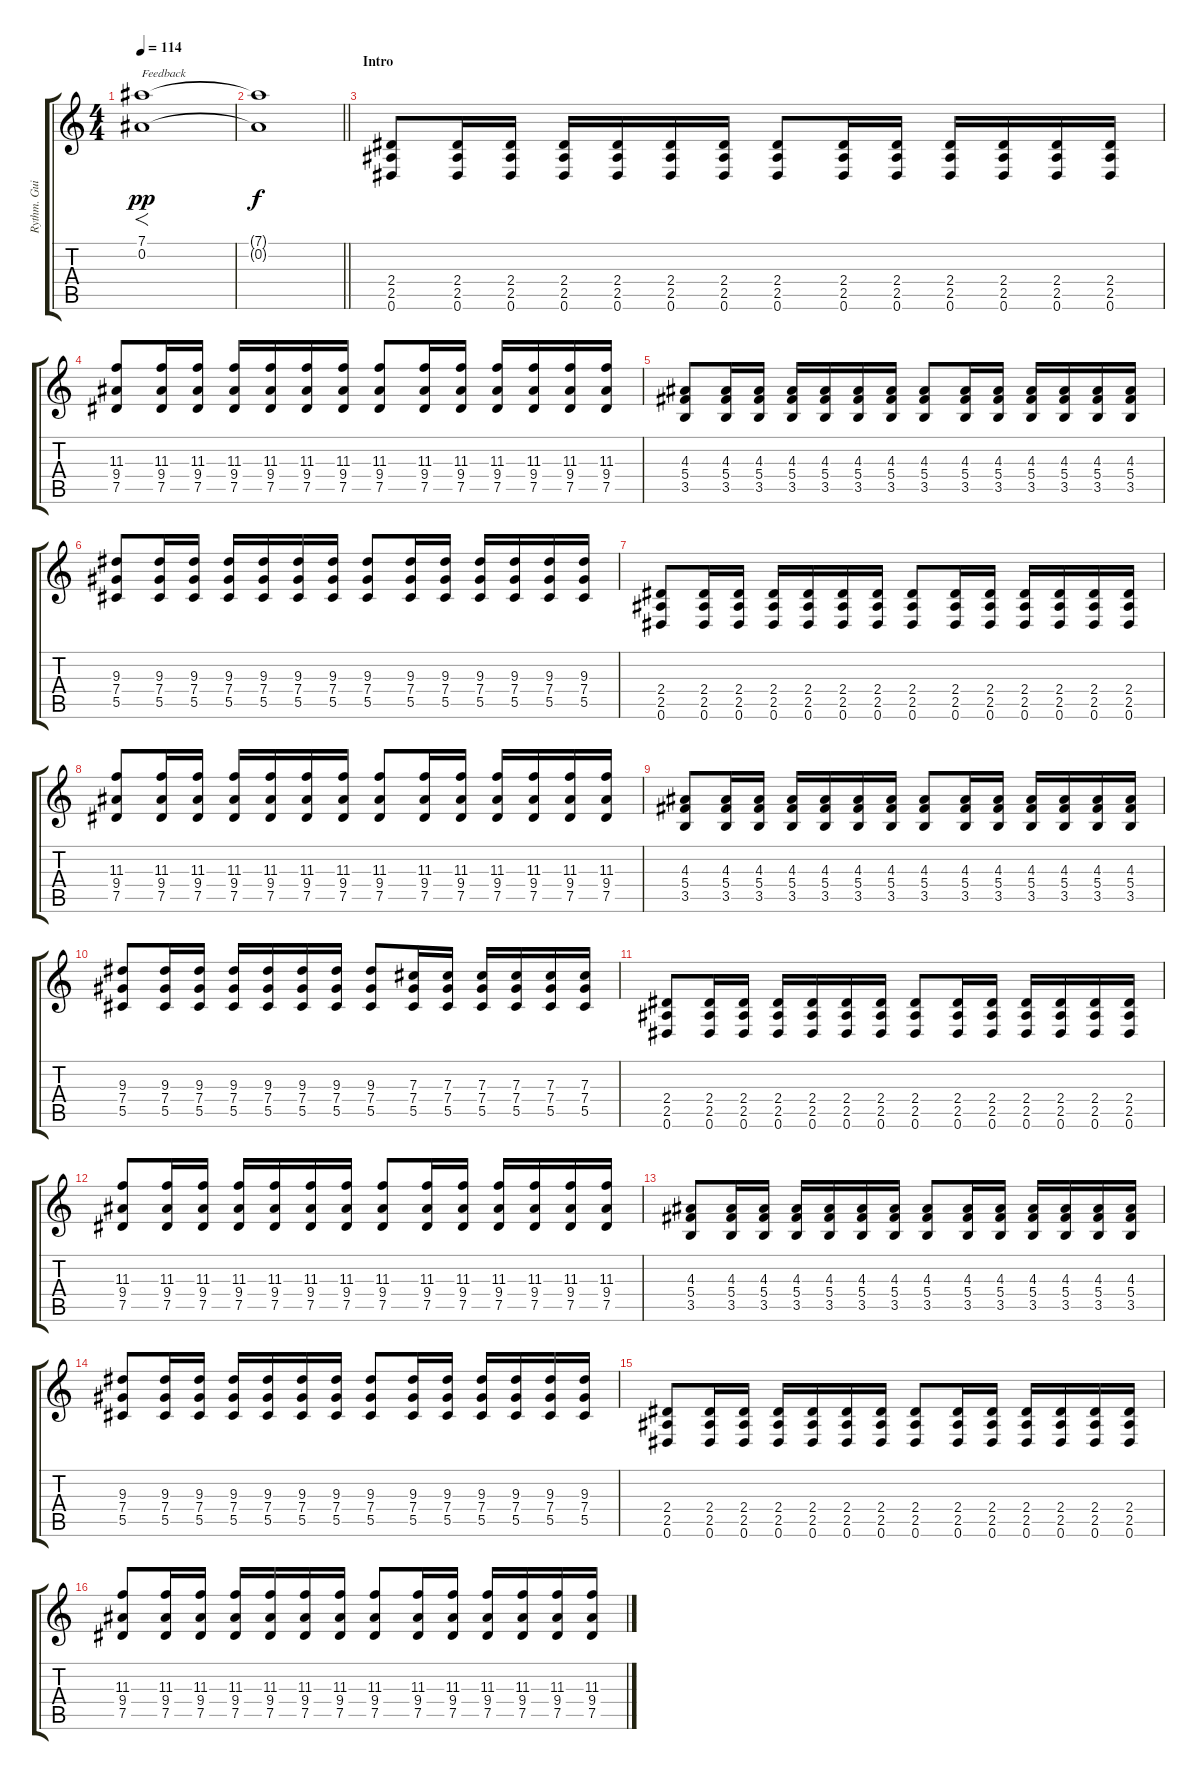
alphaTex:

\track ("Rythm. Guitar" "Rythm. Gui") {instrument distortionguitar}
\staff {score tabs}
\tuning (Eb4 Bb3 Gb3 Db3 Ab2 Eb2) {hide}
\ts (4 4)
\tempo 114
\clef g2
\ks c
(7.1 0.2).1{f txt "Feedback" dy pp instrument distortionguitar} |
\barLineRight lightlight
(7.1{t} 0.2{t}).1{dy f} |
\section ("" "Intro")
(2.4 2.5 0.6).8 (2.4 2.5 0.6).16 (2.4 2.5 0.6).16 (2.4 2.5 0.6).16 (2.4 2.5 0.6).16 (2.4 2.5 0.6).16 (2.4 2.5 0.6).16 (2.4 2.5 0.6).8 (2.4 2.5 0.6).16 (2.4 2.5 0.6).16 (2.4 2.5 0.6).16 (2.4 2.5 0.6).16 (2.4 2.5 0.6).16 (2.4 2.5 0.6).16 |
(11.3 9.4 7.5).8 (11.3 9.4 7.5).16 (11.3 9.4 7.5).16 (11.3 9.4 7.5).16 (11.3 9.4 7.5).16 (11.3 9.4 7.5).16 (11.3 9.4 7.5).16 (11.3 9.4 7.5).8 (11.3 9.4 7.5).16 (11.3 9.4 7.5).16 (11.3 9.4 7.5).16 (11.3 9.4 7.5).16 (11.3 9.4 7.5).16 (11.3 9.4 7.5).16 |
(4.3 5.4 3.5).8 (4.3 5.4 3.5).16 (4.3 5.4 3.5).16 (4.3 5.4 3.5).16 (4.3 5.4 3.5).16 (4.3 5.4 3.5).16 (4.3 5.4 3.5).16 (4.3 5.4 3.5).8 (4.3 5.4 3.5).16 (4.3 5.4 3.5).16 (4.3 5.4 3.5).16 (4.3 5.4 3.5).16 (4.3 5.4 3.5).16 (4.3 5.4 3.5).16 |
(9.3 7.4 5.5).8 (9.3 7.4 5.5).16 (9.3 7.4 5.5).16 (9.3 7.4 5.5).16 (9.3 7.4 5.5).16 (9.3 7.4 5.5).16 (9.3 7.4 5.5).16 (9.3 7.4 5.5).8 (9.3 7.4 5.5).16 (9.3 7.4 5.5).16 (9.3 7.4 5.5).16 (9.3 7.4 5.5).16 (9.3 7.4 5.5).16 (9.3 7.4 5.5).16 |
(2.4 2.5 0.6).8 (2.4 2.5 0.6).16 (2.4 2.5 0.6).16 (2.4 2.5 0.6).16 (2.4 2.5 0.6).16 (2.4 2.5 0.6).16 (2.4 2.5 0.6).16 (2.4 2.5 0.6).8 (2.4 2.5 0.6).16 (2.4 2.5 0.6).16 (2.4 2.5 0.6).16 (2.4 2.5 0.6).16 (2.4 2.5 0.6).16 (2.4 2.5 0.6).16 |
(11.3 9.4 7.5).8 (11.3 9.4 7.5).16 (11.3 9.4 7.5).16 (11.3 9.4 7.5).16 (11.3 9.4 7.5).16 (11.3 9.4 7.5).16 (11.3 9.4 7.5).16 (11.3 9.4 7.5).8 (11.3 9.4 7.5).16 (11.3 9.4 7.5).16 (11.3 9.4 7.5).16 (11.3 9.4 7.5).16 (11.3 9.4 7.5).16 (11.3 9.4 7.5).16 |
(4.3 5.4 3.5).8 (4.3 5.4 3.5).16 (4.3 5.4 3.5).16 (4.3 5.4 3.5).16 (4.3 5.4 3.5).16 (4.3 5.4 3.5).16 (4.3 5.4 3.5).16 (4.3 5.4 3.5).8 (4.3 5.4 3.5).16 (4.3 5.4 3.5).16 (4.3 5.4 3.5).16 (4.3 5.4 3.5).16 (4.3 5.4 3.5).16 (4.3 5.4 3.5).16 |
(9.3 7.4 5.5).8 (9.3 7.4 5.5).16 (9.3 7.4 5.5).16 (9.3 7.4 5.5).16 (9.3 7.4 5.5).16 (9.3 7.4 5.5).16 (9.3 7.4 5.5).16 (9.3 7.4 5.5).8 (7.3 7.4 5.5).16 (7.3 7.4 5.5).16 (7.3 7.4 5.5).16 (7.3 7.4 5.5).16 (7.3 7.4 5.5).16 (7.3 7.4 5.5).16 |
(2.4 2.5 0.6).8 (2.4 2.5 0.6).16 (2.4 2.5 0.6).16 (2.4 2.5 0.6).16 (2.4 2.5 0.6).16 (2.4 2.5 0.6).16 (2.4 2.5 0.6).16 (2.4 2.5 0.6).8 (2.4 2.5 0.6).16 (2.4 2.5 0.6).16 (2.4 2.5 0.6).16 (2.4 2.5 0.6).16 (2.4 2.5 0.6).16 (2.4 2.5 0.6).16 |
(11.3 9.4 7.5).8 (11.3 9.4 7.5).16 (11.3 9.4 7.5).16 (11.3 9.4 7.5).16 (11.3 9.4 7.5).16 (11.3 9.4 7.5).16 (11.3 9.4 7.5).16 (11.3 9.4 7.5).8 (11.3 9.4 7.5).16 (11.3 9.4 7.5).16 (11.3 9.4 7.5).16 (11.3 9.4 7.5).16 (11.3 9.4 7.5).16 (11.3 9.4 7.5).16 |
(4.3 5.4 3.5).8 (4.3 5.4 3.5).16 (4.3 5.4 3.5).16 (4.3 5.4 3.5).16 (4.3 5.4 3.5).16 (4.3 5.4 3.5).16 (4.3 5.4 3.5).16 (4.3 5.4 3.5).8 (4.3 5.4 3.5).16 (4.3 5.4 3.5).16 (4.3 5.4 3.5).16 (4.3 5.4 3.5).16 (4.3 5.4 3.5).16 (4.3 5.4 3.5).16 |
(9.3 7.4 5.5).8 (9.3 7.4 5.5).16 (9.3 7.4 5.5).16 (9.3 7.4 5.5).16 (9.3 7.4 5.5).16 (9.3 7.4 5.5).16 (9.3 7.4 5.5).16 (9.3 7.4 5.5).8 (9.3 7.4 5.5).16 (9.3 7.4 5.5).16 (9.3 7.4 5.5).16 (9.3 7.4 5.5).16 (9.3 7.4 5.5).16 (9.3 7.4 5.5).16 |
(2.4 2.5 0.6).8 (2.4 2.5 0.6).16 (2.4 2.5 0.6).16 (2.4 2.5 0.6).16 (2.4 2.5 0.6).16 (2.4 2.5 0.6).16 (2.4 2.5 0.6).16 (2.4 2.5 0.6).8 (2.4 2.5 0.6).16 (2.4 2.5 0.6).16 (2.4 2.5 0.6).16 (2.4 2.5 0.6).16 (2.4 2.5 0.6).16 (2.4 2.5 0.6).16 |
(11.3 9.4 7.5).8 (11.3 9.4 7.5).16 (11.3 9.4 7.5).16 (11.3 9.4 7.5).16 (11.3 9.4 7.5).16 (11.3 9.4 7.5).16 (11.3 9.4 7.5).16 (11.3 9.4 7.5).8 (11.3 9.4 7.5).16 (11.3 9.4 7.5).16 (11.3 9.4 7.5).16 (11.3 9.4 7.5).16 (11.3 9.4 7.5).16 (11.3 9.4 7.5).16
